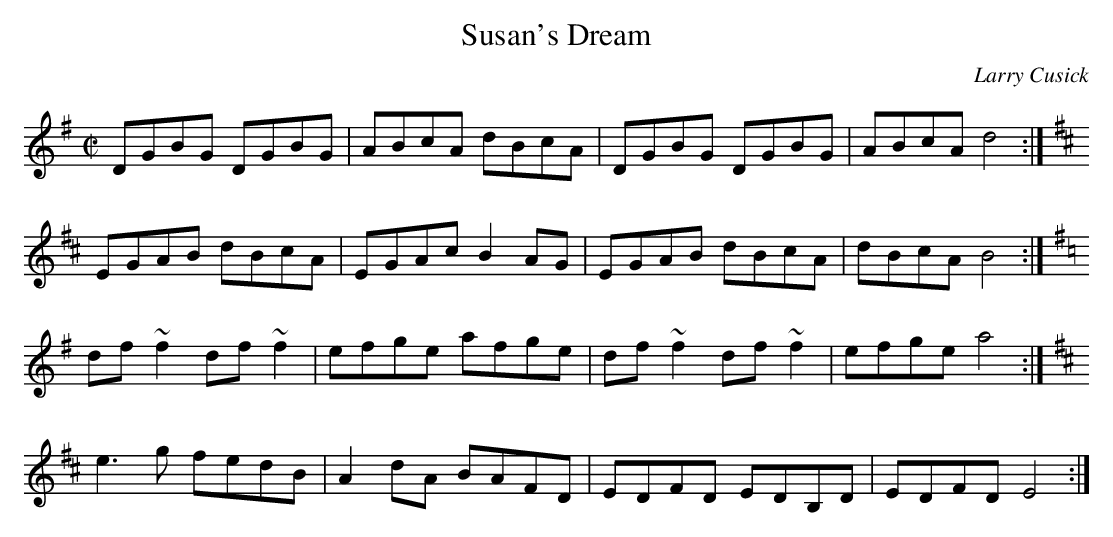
X:1
T: Susan's Dream
C: Larry Cusick
M: C|
K: G
DGBG DGBG | ABcA dBcA | DGBG DGBG | ABcA d4 :|
K:D
EGAB dBcA | EGAc B2AG | EGAB dBcA | dBcA B4 :|
K:G
df~f2 df~f2 | efge afge | df~f2 df~f2 | efge a4 :|
K:D
e3g fedB | A2dA BAFD | EDFD EDB,D | EDFD E4 :|
